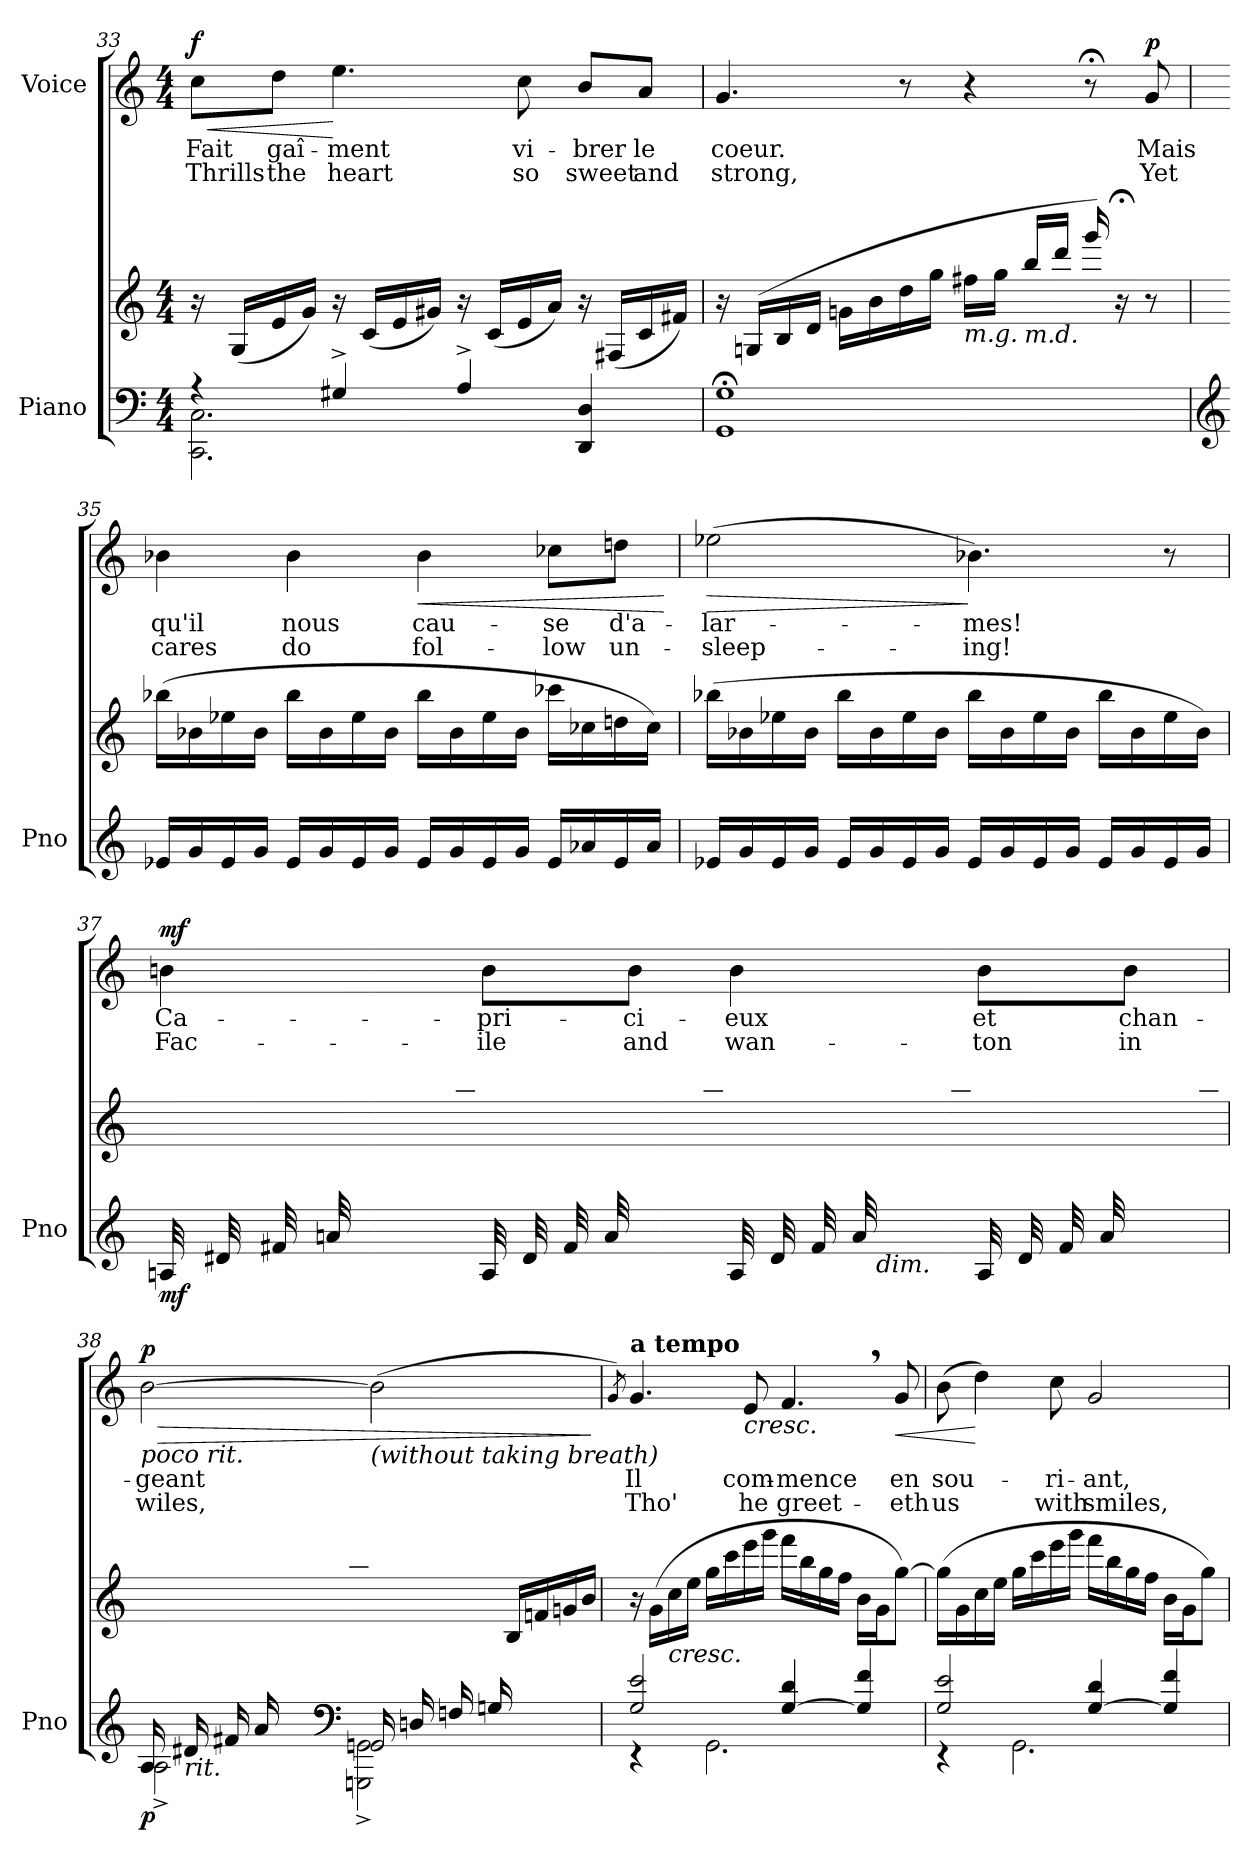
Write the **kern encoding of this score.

**kern	**kern	**dynam	**kern	**text	**text	**dynam
*part2	*part2	*part2	*part1	*part1	*part1	*part1
*staff3	*staff2	*staff2/3	*staff1	*staff1	*staff1	*staff1
*I"Piano	*	*	*I"Voice	*	*	*
*I'Pno	*	*	*	*	*	*
!!LO:LB:g=z
*clefF4	*clefG2	*	*clefG2	*	*	*
*k[]	*k[]	*	*k[]	*	*	*
*M4/4	*M4/4	*	*M4/4	*	*	*
=33	=33	=33	=33	=33	=33	=33
*^	*	*	*	*	*	*
!	!	!	!	!	!LO:LY:b	!LO:LY:b	!LO:HP:b
!	!	!	!	!	!	!	!LO:DY:n=1:b
4r	2.CC\ 2.C\	16r	.	8cc\L	Fait	Thrills	< f
.	.	(16G/LL	.	.	.	.	.
!	!	!	!	!	!LO:LY:b	!LO:LY:b	!
.	.	16e/	.	8dd\J	gaî-	the	.
.	.	16g/JJ)	.	.	.	.	.
!	!	!	!	!	!LO:LY:b	!LO:LY:b	!
4G#X^/	.	16r	.	4.ee\	-ment	heart	[
.	.	(16c/LL	.	.	.	.	.
.	.	16e/	.	.	.	.	.
.	.	16g#X/JJ)	.	.	.	.	.
4A^/	.	16r	.	.	.	.	.
.	.	(16c/LL	.	.	.	.	.
!	!	!	!	!	!LO:LY:b	!LO:LY:b	!
.	.	16e/	.	8cc\	vi-	so	.
.	.	16a/JJ)	.	.	.	.	.
!	!	!	!	!	!LO:LY:b	!LO:LY:b	!
4DD/ 4D/	4ryy	16r	.	8b/L	-brer	sweet	.
.	.	(16F#X/LL	.	.	.	.	.
!	!	!	!	!	!LO:LY:b	!LO:LY:b	!
.	.	16c/	.	8a/J	le	and	.
.	.	16f#X/JJ)	.	.	.	.	.
*v	*v	*	*	*	*	*	*
=34	=34	=34	=34	=34	=34	=34
!	!	!	!	!LO:LY:b	!LO:LY:b	!
1GG;< 1G;<	16r	.	4.g/	coeur.	strong,	.
.	(16Gn/LL	.	.	.	.	.
.	16B/	.	.	.	.	.
.	16d/JJ	.	.	.	.	.
.	16gn\LL	.	.	.	.	.
.	16b\	.	.	.	.	.
.	16dd\	.	8r	.	.	.
.	16gg\JJ	.	.	.	.	.
!	!LO:TX:b:i:t=m.g.	!	!	!	!	!
.	16ff#X\LL	.	4r	.	.	.
.	16gg\JJ	.	.	.	.	.
!	!LO:TX:b:i:t=m.d.	!	!	!	!	!
.	16bb/LL	.	.	.	.	.
.	16ddd/JJ	.	.	.	.	.
.	16ggg/)	.	8r;<	.	.	.
.	16r;<	.	.	.	.	.
!	!	!	!	!LO:LY:b	!LO:LY:b	!LO:DY:b
.	8r	.	8g/	Mais	Yet	p
!!LO:LB:g=z
=35	=35	=35	=35	=35	=35	=35
*clefG2	*	*	*	*	*	*
!	!	!	!	!LO:LY:b	!LO:LY:b	!
16e-X/LL	(16bb-X\LL	.	4b-X\	qu'il	cares	.
16g/	16b-X\	.	.	.	.	.
16e-/	16ee-X\	.	.	.	.	.
16g/JJ	16b-\JJ	.	.	.	.	.
!	!	!	!	!LO:LY:b	!LO:LY:b	!
16e-/LL	16bb-\LL	.	4b-\	nous	do	.
16g/	16b-\	.	.	.	.	.
16e-/	16ee-\	.	.	.	.	.
16g/JJ	16b-\JJ	.	.	.	.	.
!	!	!	!	!LO:LY:b	!LO:LY:b	!LO:HP:b
16e-/LL	16bb-\LL	.	4b-\	cau-	fol-	<
16g/	16b-\	.	.	.	.	.
16e-/	16ee-\	.	.	.	.	.
16g/JJ	16b-\JJ	.	.	.	.	.
!	!	!	!	!LO:LY:b	!LO:LY:b	!
16e-/LL	16ccc-X\LL	.	8cc-X\L	-se	-low	.
16a-X/	16cc-X\	.	.	.	.	.
!	!	!	!	!LO:LY:b	!LO:LY:b	!
16e-/	16ddn\	.	8ddn\J	d'a-	un-	.
16a-/JJ	16cc-\JJ)	.	.	.	.	.
.	.	.	.	.	.	[
=36	=36	=36	=36	=36	=36	=36
!	!	!	!	!LO:LY:b	!LO:LY:b	!LO:HP:b
16e-X/LL	(16bb-X\LL	.	(2ee-X\	-lar-	-sleep-	>
16g/	16b-X\	.	.	.	.	.
16e-/	16ee-X\	.	.	.	.	.
16g/JJ	16b-\JJ	.	.	.	.	.
16e-/LL	16bb-\LL	.	.	.	.	.
16g/	16b-\	.	.	.	.	.
16e-/	16ee-\	.	.	.	.	.
16g/JJ	16b-\JJ	.	.	.	.	.
!	!	!	!	!LO:LY:b	!LO:LY:b	!
16e-/LL	16bb-\LL	.	4.b-X\)	-mes!	-ing!	]
16g/	16b-\	.	.	.	.	.
16e-/	16ee-\	.	.	.	.	.
16g/JJ	16b-\JJ	.	.	.	.	.
16e-/LL	16bb-\LL	.	.	.	.	.
16g/	16b-\	.	.	.	.	.
16e-/	16ee-\	.	8r	.	.	.
16g/JJ	16b-\JJ)	.	.	.	.	.
!!LO:PB:g=z
=37	=37	=37	=37	=37	=37	=37
*	*^	*	*	*	*	*
!	!	!	!LO:DY:b=2	!	!LO:LY:b	!LO:LY:b	!LO:DY:b
(32An/LLL	1ryy	8ryy	mf	4bn\	Ca-	Fac-	mf
32d#X/	.	.	.	.	.	.	.
32f#X/	.	.	.	.	.	.	.
32an/	.	.	.	.	.	.	.
8ryy	.	32bn\	.	.	.	.	.
.	.	32dd#X\	.	.	.	.	.
.	.	32ff#X\	.	.	.	.	.
.	.	32bb\JJJ)	.	.	.	.	.
!	!	!	!	!	!LO:LY:b	!LO:LY:b	!
(32A/LLL	.	8ryy	.	8b\L	-pri-	-ile	.
32d#/	.	.	.	.	.	.	.
32f#/	.	.	.	.	.	.	.
32a/	.	.	.	.	.	.	.
!	!	!	!	!	!LO:LY:b	!LO:LY:b	!
8ryy	.	32b\	.	8b\J	-ci-	and	.
.	.	32dd#\	.	.	.	.	.
.	.	32ff#\	.	.	.	.	.
.	.	32bb\JJJ)	.	.	.	.	.
!	!	!	!	!	!LO:LY:b	!LO:LY:b	!
(32A/LLL	.	8ryy	.	4b\	-eux	wan-	.
32d#/	.	.	.	.	.	.	.
32f#/	.	.	.	.	.	.	.
32a/	.	.	.	.	.	.	.
!LO:TX:b:i:t=dim.	!	!	!	!	!	!	!
8ryy	.	32b\	.	.	.	.	.
.	.	32dd#\	.	.	.	.	.
.	.	32ff#\	.	.	.	.	.
.	.	32bb\JJJ)	.	.	.	.	.
!	!	!	!	!	!LO:LY:b	!LO:LY:b	!
(32A/LLL	.	8ryy	.	8b\L	et	-ton	.
32d#/	.	.	.	.	.	.	.
32f#/	.	.	.	.	.	.	.
32a/	.	.	.	.	.	.	.
!	!	!	!	!	!LO:LY:b	!LO:LY:b	!
8ryy	.	32b\	.	8b\J	chan-	in	.
.	.	32dd#\	.	.	.	.	.
.	.	32ff#\	.	.	.	.	.
.	.	32bb\JJJ)	.	.	.	.	.
!!LO:LB:g=z
=38	=38	=38	=38	=38	=38	=38	=38
!	!	!	!	!LO:TX:b:i:t=poco rit.	!	!	!
!LO:N:head=open	!	!	!LO:DY:b=2	!	!LO:LY:b	!LO:LY:b	!LO:HP:b
*^	*	*	*	*	*	*	*
!	!	!	!	!	!	!	!	!LO:DY:n=1:b
(16A/LL	2A^\	1ryy	4ryy	p	[2b\	-geant	wiles,	> p
!LO:TX:b:i:t=rit.	!	!	!	!	!	!	!	!
16d#X/	.	.	.	.	.	.	.	.
16f#X/	.	.	.	.	.	.	.	.
16a/	.	.	.	.	.	.	.	.
4ryy	.	.	16b\	.	.	.	.	.
.	.	.	16dd#X\	.	.	.	.	.
.	.	.	16ff#X\	.	.	.	.	.
.	.	.	16bb\JJ)	.	.	.	.	.
*clefF4	*	*	*	*	*	*	*	*
!	!	!	!	!	!LO:TX:b:i:t=(without taking breath)	!	!	!
!LO:N:head=open	!	!	!	!	!	!	!	!
(16GGn/LL	2GGGn\^ 2GG\^	.	4ryy	.	(2b\]	.	.	.
16Dn/	.	.	.	.	.	.	.	.
16Fn/	.	.	.	.	.	.	.	.
16Gn/JJ	.	.	.	.	.	.	.	.
4ryy	.	.	16B/LL	.	.	.	.	.
.	.	.	16fn/	.	.	.	.	.
.	.	.	16gn/	.	.	.	.	.
.	.	.	16b/JJ)	.	.	.	.	.
*v	*v	*	*	*	*	*	*	*
*	*v	*v	*	*	*	*	*
.	.	.	.	.	.	]
=39	=39	=39	=39	=39	=39	=39
.	.	.	8qg/)	.	.	.
*^	*	*	*	*	*	*
!	!	!	!	!LO:TX:a:B:t=a tempo	!	!	!
!	!	!	!	!	!LO:LY:b	!LO:LY:b	!
2G/ 2e/	4r	16r	.	4.g/	Il	Tho'	.
.	.	(16g\LL	.	.	.	.	.
!	!	!LO:TX:b:i:t=cresc.	!	!	!	!	!
.	.	16cc\	.	.	.	.	.
.	.	16ee\JJ	.	.	.	.	.
.	2.GG\	16gg\LL	.	.	.	.	.
.	.	16ccc\	.	.	.	.	.
!	!	!	!	!LO:TX:b:i:t=cresc.	!	!	!
!	!	!	!	!	!LO:LY:b	!LO:LY:b	!
.	.	16eee\	.	8e/	com-	he	.
.	.	16ggg\JJ	.	.	.	.	.
!	!	!	!	!	!LO:LY:b	!LO:LY:b	!
[4G/ 4d/	.	16fff\LL	.	4.f,/	-mence	greet-	.
.	.	16bb\	.	.	.	.	.
.	.	16gg\	.	.	.	.	.
.	.	16ff\JJ	.	.	.	.	.
4G/] 4f/	.	16b\LL	.	.	.	.	.
.	.	16g\J	.	.	.	.	.
!	!	!	!	!	!LO:LY:b	!LO:LY:b	!LO:HP:b
.	.	[8gg\J)	.	8g/	en	-eth	<
!!LO:LB:g=z
=40	=40	=40	=40	=40	=40	=40	=40
!	!	!	!	!	!LO:LY:b	!LO:LY:b	!
2G/ 2e/	4r	(16gg\LL]	.	(8b\	sou-	us	.
.	.	16g\	.	.	.	.	.
.	.	16cc\	.	4dd\)	.	.	[
.	.	16ee\JJ	.	.	.	.	.
.	2.GG\	16gg\LL	.	.	.	.	.
.	.	16ccc\	.	.	.	.	.
!	!	!	!	!	!LO:LY:b	!LO:LY:b	!
.	.	16eee\	.	8cc\	-ri-	with	.
.	.	16ggg\JJ	.	.	.	.	.
!	!	!	!	!	!LO:LY:b	!LO:LY:b	!
[4G/ 4d/	.	16fff\LL	.	2g/	-ant,	smiles,	.
.	.	16bb\	.	.	.	.	.
.	.	16gg\	.	.	.	.	.
.	.	16ff\JJ	.	.	.	.	.
4G/] 4f/	.	16b\LL	.	.	.	.	.
.	.	16g\J	.	.	.	.	.
.	.	8gg\J)	.	.	.	.	.
*v	*v	*	*	*	*	*	*
=	=	=	=	=	=	=
*-	*-	*-	*-	*-	*-	*-
